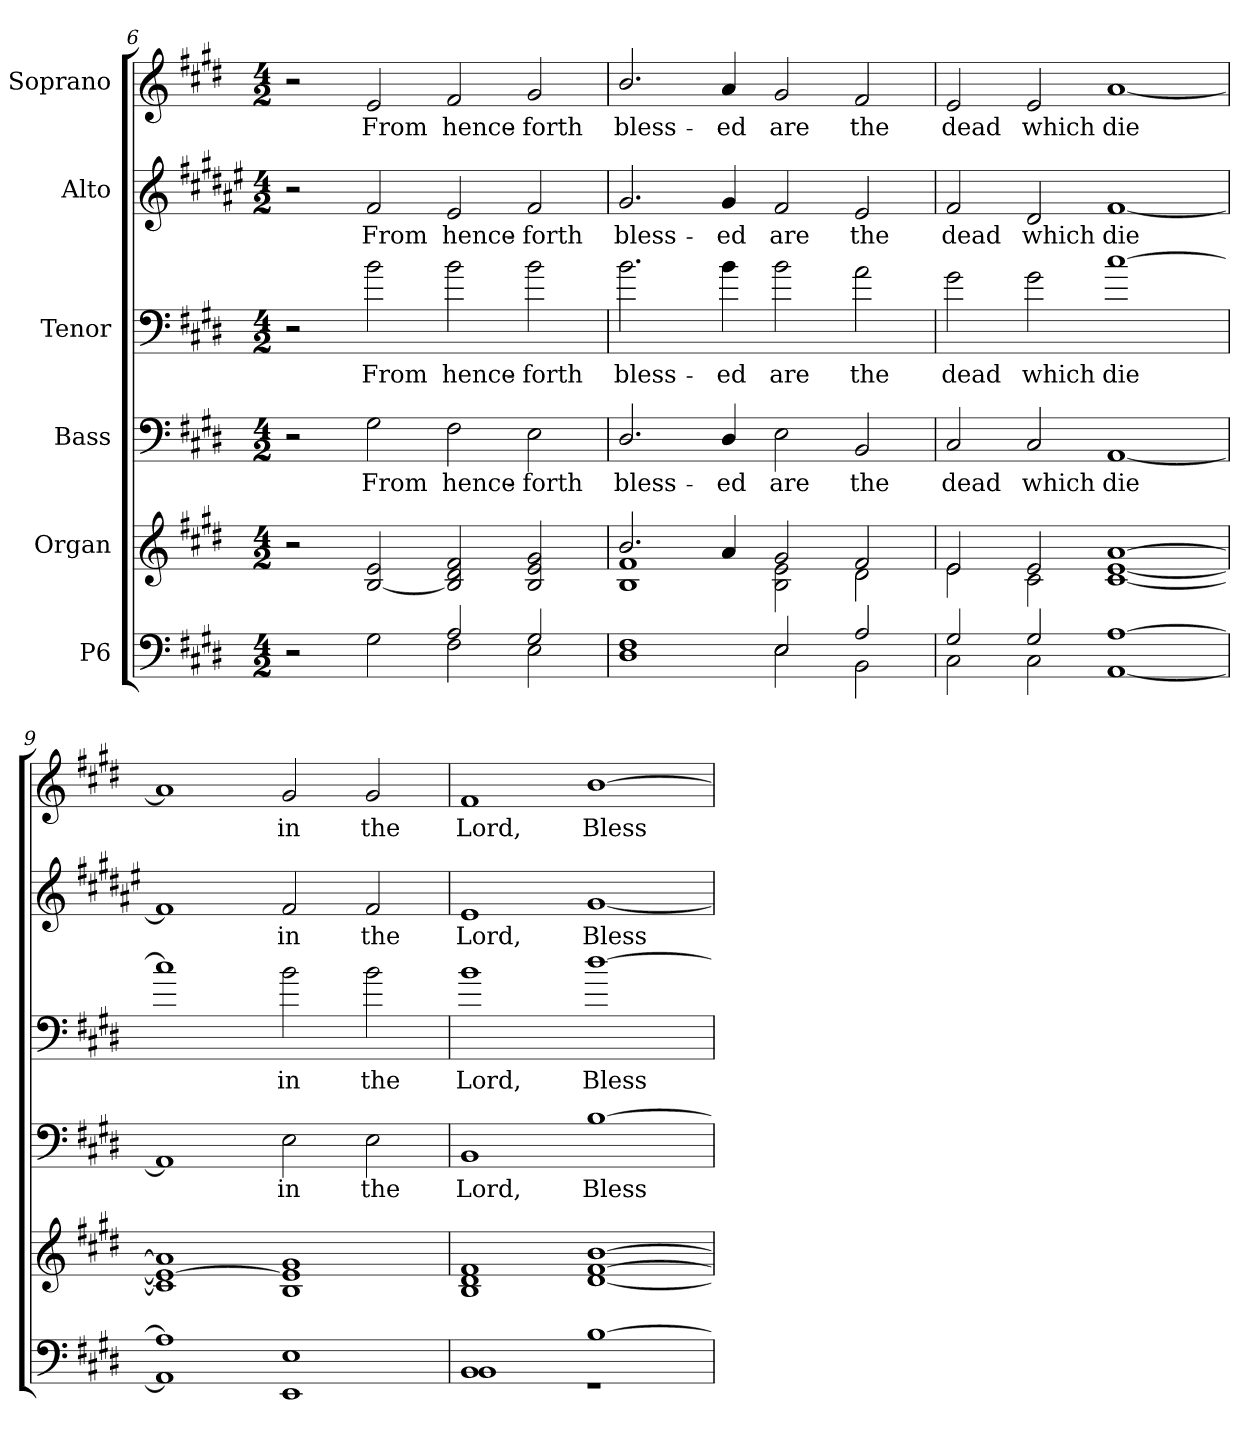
**kern	**kern	**kern	**text	**kern	**text	**kern	**text	**kern	**text
*part6	*part5	*part4	*part4	*part3	*part3	*part2	*part2	*part1	*part1
*staff6	*staff5	*staff4	*staff4	*staff3	*staff3	*staff2	*staff2	*staff1	*staff1
*I"P6	*I"Organ	*I"Bass	*	*I"Tenor	*	*I"Alto	*	*I"Soprano	*
*clefF4	*clefG2	*clefF4	*	*clefF4	*	*clefG2	*	*clefG2	*
*	*	*	*	*ITrd8c14	*	*ITrd1c2	*	*	*
*k[f#c#g#d#]	*k[f#c#g#d#]	*k[f#c#g#d#]	*	*k[f#c#g#d#]	*	*k[f#c#g#d#]	*	*k[f#c#g#d#]	*
*E:	*E:	*E:	*	*E:	*	*E:	*	*E:	*
*M4/2	*M4/2	*M4/2	*	*M4/2	*	*M4/2	*	*M4/2	*
=6	=6	=6	=6	=6	=6	=6	=6	=6	=6
*^	*	*	*	*	*	*	*	*	*
2r	1ryy	2r	2r	.	2r	.	2r	.	2r	.
!	!	!	!	!LO:LY:b:color=#000000	!	!	!	!	!	!
!	!	!	!	!	!	!LO:LY:b:color=#000000	!	!	!	!
!	!	!	!	!	!	!	!	!LO:LY:b:color=#000000	!	!
!	!	!	!	!	!	!	!	!	!	!LO:LY:b:color=#000000
2G#i\	.	[2Bi/ 2ei	2G#i\	From	2Bi\	From	2ei/	From	2ei/	From
!	!	!	!	!LO:LY:b:color=#000000	!	!	!	!	!	!
!	!	!	!	!	!	!LO:LY:b:color=#000000	!	!	!	!
!	!	!	!	!	!	!	!	!LO:LY:b:color=#000000	!	!
!	!	!	!	!	!	!	!	!	!	!LO:LY:b:color=#000000
2Ai/	2F#i\	2Bi/] 2d#i 2f#i	2F#i\	hence-	2Bi\	hence-	2d#i/	hence-	2f#i/	hence-
!	!	!	!	!LO:LY:b:color=#000000	!	!	!	!	!	!
!	!	!	!	!	!	!LO:LY:b:color=#000000	!	!	!	!
!	!	!	!	!	!	!	!	!LO:LY:b:color=#000000	!	!
!	!	!	!	!	!	!	!	!	!	!LO:LY:b:color=#000000
2G#i/	2Ei\	2Bi/ 2ei 2g#i	2Ei\	-forth	2Bi\	-forth	2ei/	-forth	2g#i/	-forth
=7	=7	=7	=7	=7	=7	=7	=7	=7	=7	=7
*	*	*^	*	*	*	*	*	*	*	*
!	!	!	!	!	!LO:LY:b:color=#000000	!	!	!	!	!	!
!	!	!	!	!	!	!	!LO:LY:b:color=#000000	!	!	!	!
!	!	!	!	!	!	!	!	!	!LO:LY:b:color=#000000	!	!
!	!	!	!	!	!	!	!	!	!	!	!LO:LY:b:color=#000000
1F#i	1D#i	2.bi/	1Bi 1f#i	2.D#i/	bless-	2.Bi\	bless-	2.f#i/	bless-	2.bi/	bless-
!	!	!	!	!	!LO:LY:b:color=#000000	!	!	!	!	!	!
!	!	!	!	!	!	!	!LO:LY:b:color=#000000	!	!	!	!
!	!	!	!	!	!	!	!	!	!LO:LY:b:color=#000000	!	!
!	!	!	!	!	!	!	!	!	!	!	!LO:LY:b:color=#000000
.	.	4ai/	.	4D#i/	-ed	4Bi\	-ed	4f#i/	-ed	4ai/	-ed
!	!	!	!	!	!LO:LY:b:color=#000000	!	!	!	!	!	!
!	!	!	!	!	!	!	!LO:LY:b:color=#000000	!	!	!	!
!	!	!	!	!	!	!	!	!	!LO:LY:b:color=#000000	!	!
!	!	!	!	!	!	!	!	!	!	!	!LO:LY:b:color=#000000
2Ei/	2Ei\	2g#i/	2Bi\ 2ei	2Ei\	are	2Bi\	are	2ei/	are	2g#i/	are
!	!	!	!	!	!LO:LY:b:color=#000000	!	!	!	!	!	!
!	!	!	!	!	!	!	!LO:LY:b:color=#000000	!	!	!	!
!	!	!	!	!	!	!	!	!	!LO:LY:b:color=#000000	!	!
!	!	!	!	!	!	!	!	!	!	!	!LO:LY:b:color=#000000
2Ai/	2BBi\	2f#i/	2d#i\	2BBi/	the	2Ai\	the	2d#i/	the	2f#i/	the
=8	=8	=8	=8	=8	=8	=8	=8	=8	=8	=8	=8
!	!	!	!	!	!LO:LY:b:color=#000000	!	!	!	!	!	!
!	!	!	!	!	!	!	!LO:LY:b:color=#000000	!	!	!	!
!	!	!	!	!	!	!	!	!	!LO:LY:b:color=#000000	!	!
!	!	!	!	!	!	!	!	!	!	!	!LO:LY:b:color=#000000
2G#i/	2C#i\	2ei/	2ei\	2C#i/	dead	2G#i\	dead	2ei/	dead	2ei/	dead
!	!	!	!	!	!LO:LY:b:color=#000000	!	!	!	!	!	!
!	!	!	!	!	!	!	!LO:LY:b:color=#000000	!	!	!	!
!	!	!	!	!	!	!	!	!	!LO:LY:b:color=#000000	!	!
!	!	!	!	!	!	!	!	!	!	!	!LO:LY:b:color=#000000
2G#i/	2C#i\	2ei/	2c#i\	2C#i/	which	2G#i\	which	2c#i/	which	2ei/	which
!	!	!	!	!	!LO:LY:b:color=#000000	!	!	!	!	!	!
!	!	!	!	!	!	!	!LO:LY:b:color=#000000	!	!	!	!
!	!	!	!	!	!	!	!	!	!LO:LY:b:color=#000000	!	!
!	!	!	!	!	!	!	!	!	!	!	!LO:LY:b:color=#000000
[1Ai	[1AAi	[1ai	[1c#i [1ei	[1AAi	die	[1c#i	die	[1ei	die	[1ai	die
!!LO:PB:g=z
=9	=9	=9	=9	=9	=9	=9	=9	=9	=9	=9	=9
1Ai]	1AAi]	1ei_ 1ai]	1c#i]	1AAi]	.	1c#i]	.	1ei]	.	1ai]	.
!	!	!	!	!	!LO:LY:b:color=#000000	!	!	!	!	!	!
!	!	!	!	!	!	!	!LO:LY:b:color=#000000	!	!	!	!
!	!	!	!	!	!	!	!	!	!LO:LY:b:color=#000000	!	!
!	!	!	!	!	!	!	!	!	!	!	!LO:LY:b:color=#000000
1Ei	1EEi	1ei] 1g#i	1Bi	2Ei\	in	2Bi\	in	2ei/	in	2g#i/	in
!	!	!	!	!	!LO:LY:b:color=#000000	!	!	!	!	!	!
!	!	!	!	!	!	!	!LO:LY:b:color=#000000	!	!	!	!
!	!	!	!	!	!	!	!	!	!LO:LY:b:color=#000000	!	!
!	!	!	!	!	!	!	!	!	!	!	!LO:LY:b:color=#000000
.	.	.	.	2Ei\	the	2Bi\	the	2ei/	the	2g#i/	the
=10	=10	=10	=10	=10	=10	=10	=10	=10	=10	=10	=10
!	!	!	!	!	!LO:LY:b:color=#000000	!	!	!	!	!	!
!	!	!	!	!	!	!	!LO:LY:b:color=#000000	!	!	!	!
!	!	!	!	!	!	!	!	!	!LO:LY:b:color=#000000	!	!
!	!	!	!	!	!	!	!	!	!	!	!LO:LY:b:color=#000000
1BBi	1BBi	1d#i 1f#i	1Bi	1BBi	Lord,	1Bi	Lord,	1d#i	Lord,	1f#i	Lord,
!	!	!	!	!	!LO:LY:b:color=#000000	!	!	!	!	!	!
!	!	!	!	!	!	!	!LO:LY:b:color=#000000	!	!	!	!
!	!	!	!	!	!	!	!	!	!LO:LY:b:color=#000000	!	!
!	!	!	!	!	!	!	!	!	!	!	!LO:LY:b:color=#000000
[1Bi	1r	[1f#i [1bi	[1d#i	[1Bi	Bless-	[1d#i	Bless-	[1f#i	Bless-	[1bi	Bless-
*v	*v	*	*	*	*	*	*	*	*	*	*
*	*v	*v	*	*	*	*	*	*	*	*
=	=	=	=	=	=	=	=	=	=
*-	*-	*-	*-	*-	*-	*-	*-	*-	*-
